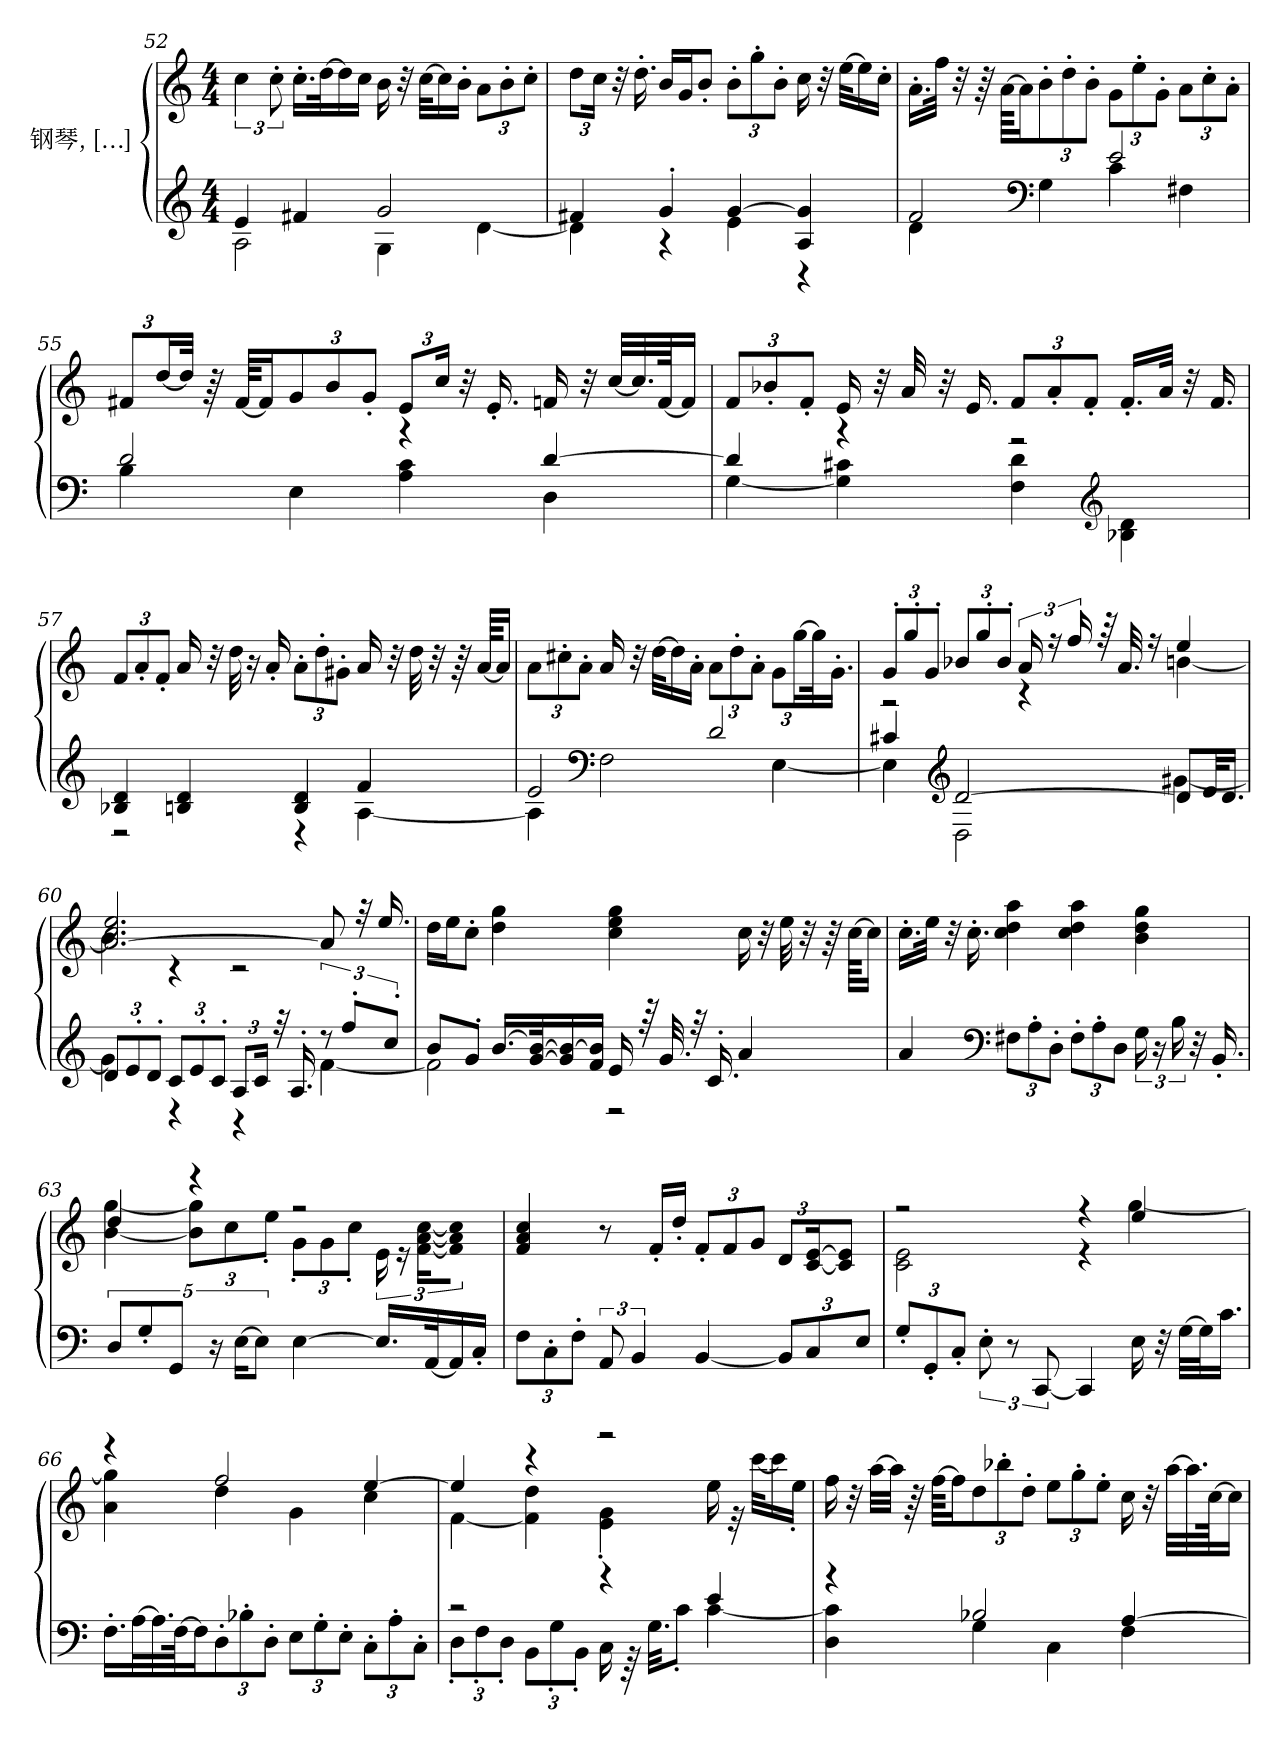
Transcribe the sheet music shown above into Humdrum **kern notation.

**kern	**kern
*part1	*part1
*staff2	*staff1
*I"钢琴, [...]	*
*clefG2	*clefG2
*k[]	*k[]
*M4/4	*M4/4
=52	=52
*^	*
4e/	2A\	6cc\
.	.	12cc'\
4f#X/	.	16.cc'\LL
.	.	[32dd\K
.	.	16dd\]
.	.	16cc\JJ
2g/	4G\	16b\
.	.	32r
.	.	[32cc\KLL
.	.	16cc\]
.	.	16b'\JJ
*	*	*Xbrackettup
.	[4d\	12a\L
.	.	12b'\
.	.	12cc'\J
!!LO:LB:g=z
=53	=53	=53
4f#X/	4d\]	12dd\L
.	.	24cc\Jk
.	.	32r
.	.	16.dd'\
4g'/	4r	16b/LL
.	.	16g/J
.	.	8b'/J
[4g/	4e\	12b'\L
.	.	12gg'\
.	.	12b'\J
4A/ 4g/]	4r	16cc\
.	.	32r
.	.	[32ee\KLL
.	.	16ee\]
.	.	16cc'\JJ
=54	=54	=54
2f/	4d\	16.a'\LL
.	.	32ff\JJk
.	.	32r
.	.	64r
.	.	[64a\KKLL
.	.	16a\J]
*clefF4	*	*
.	4G\	12b'\
.	.	12dd'\
.	.	12b'\J
2e/	4c\	12g\L
.	.	12ee'\
.	.	12g'\J
.	4F#X\	12a\L
.	.	12cc'\
.	.	12a'\J
!!LO:LB:g=z
=55	=55	=55
2d/	4B\	12f#X/L
.	.	[24dd/L
.	.	32dd/JJk]
.	.	64r
.	.	[64f#/KKLL
.	.	16f#/J]
.	4E\	12g/
.	.	12b/
.	.	12g'/J
4r	4A\ 4c\	12e/L
.	.	24cc/Jk
.	.	32r
.	.	16.e'/
[4d/	4D\	16fn/
.	.	32r
.	.	[32cc/LLL
.	.	32.cc/]
.	.	[64f/JK
.	.	16f/JJ]
=56	=56	=56
4d/]	[4G\	12f/L
.	.	12b-X'/
.	.	12f'/J
4r	4G\] 4c#X\	16e/
.	.	32r
.	.	32a/
.	.	32r
.	.	16.e/
2r	4F\ 4d\	12f/L
.	.	12a'/
.	.	12f'/J
*clefG2	*	*
.	4B-X\ 4d\	16.f'/LL
.	.	32a/JJk
.	.	32r
.	.	16.f/
!!LO:LB:g=z
=57	=57	=57
4B-X/ 4d/	2r	12f/L
.	.	12a'/
.	.	12f'/J
4Bn/ 4d/	.	16a/
.	.	32r
.	.	32dd\
.	.	16r
.	.	16a'/
4B/ 4d/	4r	12a'\L
.	.	12dd'\
.	.	12g#X'\J
4f/	[4A\	16a/
.	.	32r
.	.	32dd\
.	.	32r
.	.	64r
.	.	[64a/KKLL
.	.	16a/JJ]
=58	=58	=58
2e/	4A\]	12a\L
.	.	12cc#X'\
.	.	12a'\J
*clefF4	*	*
.	2F\	16a/
.	.	32r
.	.	[32dd\KLL
.	.	16dd\]
.	.	16a'\JJ
2d/	.	12a\L
.	.	12dd'\
.	.	12a'\J
.	[4E\	12g\L
.	.	[24gg\L
.	.	32gg\K]
.	.	16.g'\JJ
!!LO:PB:g=z
=59	=59	=59
*	*	*^
4c#X/	4E\]	12g'/L	2r
.	.	12gg'/	.
.	.	12g'/J	.
*clefG2	*	*	*
[2d/	2D\	12b-X/L	.
.	.	12gg'/	.
.	.	12b-'/J	.
*	*	*brackettup	*
.	.	24a/	4r
.	.	24r	.
.	.	24ff/	.
.	.	64r	.
.	.	32.a/	.
.	.	16r	.
8d/L]	[4g#X\	4ee/	[4bn\
32e/KL	.	.	.
16.d/JJ	.	.	.
=60	=60	=60	=60
*Xbrackettup	*	*	*
12d/L	4g#\]	[2.a/ 2.cc/ 2.ee/	4b\]
12e'/	.	.	.
12d'/J	.	.	.
12c/L	4r	.	4r
12e'/	.	.	.
12c'/J	.	.	.
12A/L	4r	.	2r
24c/Jk	.	.	.
32r	.	.	.
16.A'/	.	.	.
*brackettup	*	*	*
12r	[4f\	8a/]	.
12ff'/L	.	.	.
.	.	32r	.
.	.	16.ee/	.
12cc'/J	.	.	.
*	*	*v	*v
!!LO:LB:g=z
=61	=61	=61
8b/L	2f\]	16dd\LL
.	.	16ee\J
8g'/J	.	8cc'\J
[16.b/LL	.	4dd\ 4gg\
[32g/ 32b/_K	.	.
16g/] 16b/_	.	.
16f/ 16b/]JJ	.	.
16e/	2r	4cc\ 4ee\ 4gg\
64r	.	.
32.g/	.	.
32r	.	.
16.c'/	.	.
4a/	.	16cc\
.	.	32r
.	.	32ee\
.	.	32r
.	.	64r
.	.	[64cc\KKLL
.	.	16cc\JJ]
*v	*v	*
=62	=62
4a/	16.cc'\LL
.	32ee\JJk
.	32r
.	16.cc'\
*clefF4	*
*Xbrackettup	*
12F#X\L	4cc\ 4dd\ 4aa\
12A'\	.
12D'\J	.
12F#'\L	4cc\ 4dd\ 4aa\
12A'\	.
12D\J	.
*brackettup	*
24G\	4b\ 4dd\ 4gg\
24r	.
24B\	.
32r	.
16.BB'/	.
!!LO:LB:g=z
=63	=63
*	*^
10D/L	4dd/	[4b\ [4gg\
10G'/	.	.
10GG/J	.	.
*	*	*Xbrackettup
.	4r	12b\] 12gg\]L
20r	.	.
.	.	12cc\
[20E\KL	.	.
10E\J]	.	.
.	.	12ee'\J
[4E\	2r	12g'\L
.	.	12g\
.	.	12cc'\J
*	*	*brackettup
16.E/LL]	.	24e\
.	.	24r
.	.	[24f\ [24a\ [24cc\KL
[32AA/K	.	.
16AA/]	.	8f\] 8a\] 8cc\]J
16C'/JJ	.	.
*	*v	*v
=64	=64
*Xbrackettup	*
12F\L	4f/ 4a/ 4cc/
12C'\	.
12F'\J	.
*brackettup	*
12AA/	8r
6BB/	.
.	16f'/LL
.	16dd'/JJ
*	*Xbrackettup
[4BB/	12f'/L
.	12f/
.	12g/J
*Xbrackettup	*
12BB/L]	12d/L
12C/	[24c/ [24e/K
.	8c/] 8e/]J
12E/J	.
=65	=65
*	*^
12G'/L	2r	2c\ 2e\
12GG'/	.	.
12C'/J	.	.
*brackettup	*	*
12E'\	.	.
12r	.	.
[12CC/	.	.
4CC/]	4r	4r
16E\	4ee/	[4gg\
32r	.	.
[32G\LLL	.	.
32G\J]	.	.
16.c\JJ	.	.
!!LO:LB:g=z	!!
=66	=66	=66
16.F'\LL	4r	4a\ 4gg\]
[32A\L	.	.
32.A\]	.	.
[64F\JK	.	.
16F\J]	.	.
*Xbrackettup	*	*
12D'\	2ff/	4dd\
12B-X'\	.	.
12D'\J	.	.
12E\L	.	4g\
12G'\	.	.
12E'\J	.	.
12C'\L	[4ee/	4cc\
12A'\	.	.
12C'\J	.	.
=67	=67	=67
*^	*	*
2r	12D'\L	4ee/]	[4f\
.	12F'\	.	.
.	12D'\J	.	.
.	12BB\L	4r	4f\] 4dd\
.	12G'\	.	.
.	12BB'\J	.	.
4r	16C\	2r	4e\' 4g\'
.	64r	.	.
.	32.G\KKL	.	.
.	8c'\J	.	.
4e/	[4c\	.	16ee\
.	.	.	32r
.	.	.	[32ccc\KLL
.	.	.	16ccc\]
.	.	.	16ee'\JJ
*	*	*v	*v
!!LO:LB:g=z
=68	=68	=68
4r	4D\ 4c\]	16ff\
.	.	32r
.	.	[32aa\LLL
.	.	32aa\JJJ]
.	.	64r
.	.	[64ff\KKLL
.	.	16ff\J]
2B-X/	4G\	12dd\
.	.	12bb-X'\
.	.	12dd'\J
.	4C\	12ee\L
.	.	12gg'\
.	.	12ee'\J
[4A/	4F\	16cc\
.	.	32r
.	.	[32aa\LLL
.	.	32.aa\]
.	.	[64cc\JK
.	.	16cc\JJ]
*v	*v	*
=	=
*-	*-
